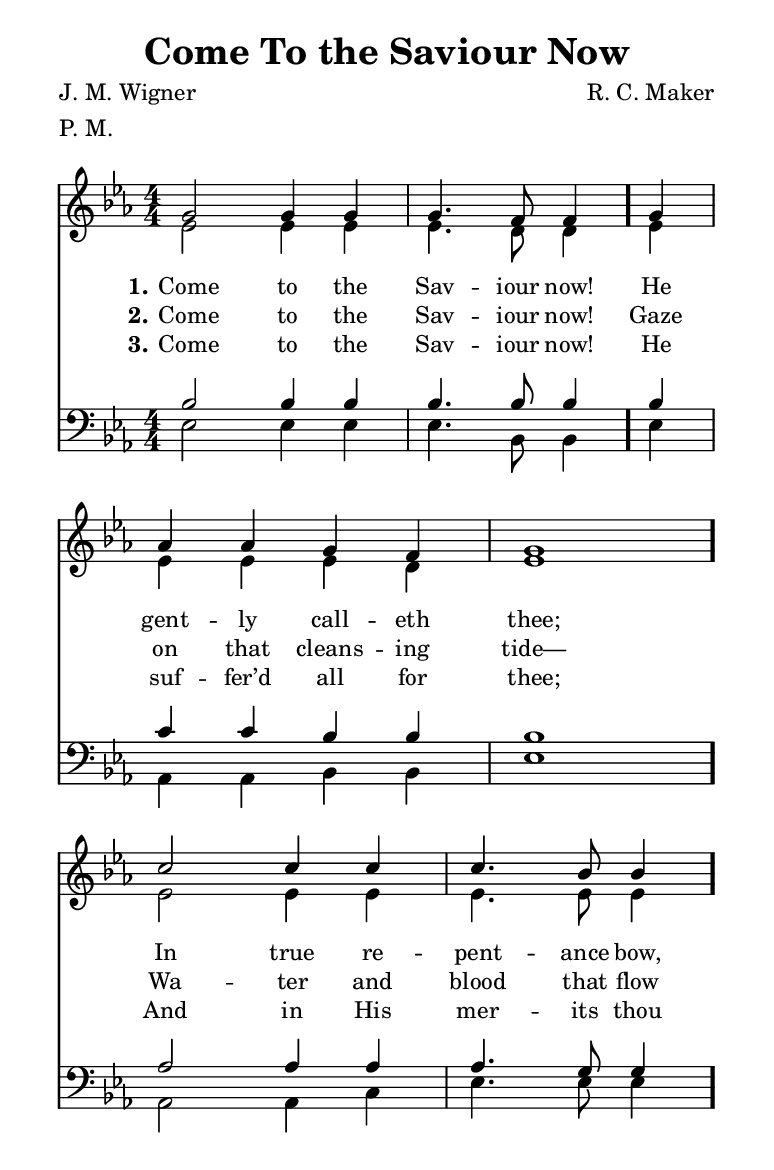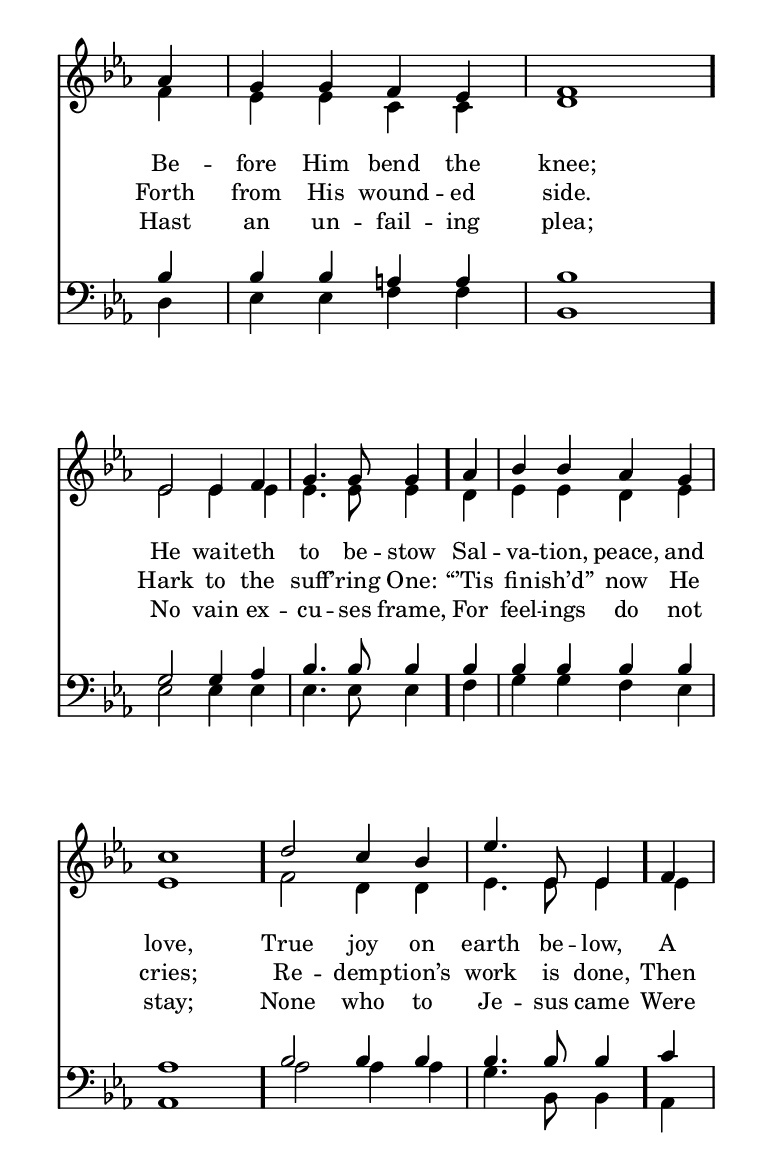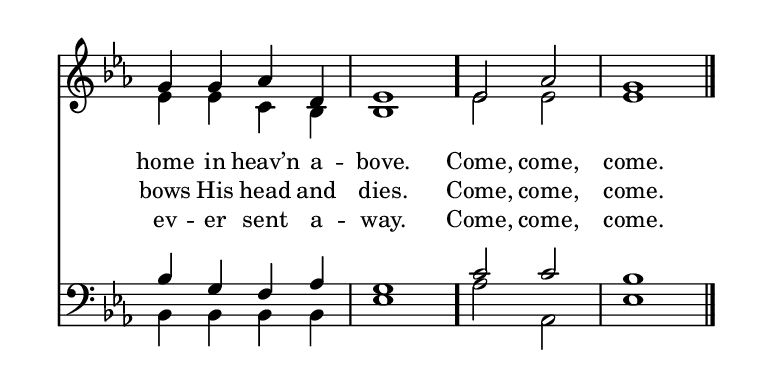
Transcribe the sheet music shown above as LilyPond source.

\include "common/global.ily"
\paper {
  \include "common/paper.ily"
  %ragged-bottom = ##t
  %ragged-last-bottom = ##t
  %systems-per-page = ##f
  %page-count = ##f
}

\header{
  hymnnumber = "73"
  title = "Come To the Saviour Now"
  tunename = "Maker"
  meter = "P. M."
  poet = "J. M. Wigner"
  composer = "R. C. Maker"
  %copyright = ""
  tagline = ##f
}

% for fermata in MIDI
ta = { \tempo 4=104 }
tb = { \tempo 4=52  }

patternAA = { c2 c4 c4 | c4. c8 c4 }
patternBA = { c4 | c4 c4 c4 c4 | c1 }
patternCA = { c4 | c4 c4 c4 c4 | c1 }
patternDA = { c2 c2 | c1 }

global = {
  \include "common/overrides.ily"
  \override Staff.TimeSignature.style = #'numbered
  \time 4/4
  \override Score.MetronomeMark.transparent = ##t % hide all fermata changes too
  \ta
  \key ees \major
  %\partial 4
  \autoBeamOff
}

notesSoprano = {
\global
\relative c'' {

  \changePitch \patternAA { g g g | g f f }
  \changePitch \patternBA { g | aes aes g f | g }
  \changePitch \patternAA { c c c | c bes bes }
  \changePitch \patternBA { aes | g g f ees | f }

  \changePitch \patternAA { ees ees f | g g g }
  \changePitch \patternCA { aes | bes bes aes g | c }
  \changePitch \patternAA { d c bes | ees ees, ees }
  \changePitch \patternCA { f | g g aes d, | ees }
  \changePitch \patternDA { ees aes | g }

  \bar "|."

}
}

notesAlto = {
\global
\relative e' {

  \changePitch \patternAA { ees ees ees | ees d d }
  \changePitch \patternBA { ees | ees ees ees d | ees }
  \changePitch \patternAA { ees ees ees | ees ees ees }
  \changePitch \patternBA { f | ees ees c c | d }

  \changePitch \patternAA { ees ees ees | ees ees ees }
  \changePitch \patternCA { d | ees ees d ees | ees }
  \changePitch \patternAA { f d d | ees ees ees }
  \changePitch \patternCA { ees | ees ees c bes | bes }
  \changePitch \patternDA { ees ees | ees }

}
}

notesTenor = {
\global
\relative a {

  \changePitch \patternAA { bes bes bes | bes bes bes }
  \changePitch \patternBA { bes | c c bes bes | bes }
  \changePitch \patternAA { aes aes aes | aes g g }
  \changePitch \patternBA { bes | bes bes a a | bes }

  \changePitch \patternAA { g g aes | bes bes bes }
  \changePitch \patternCA { bes | bes bes bes bes | aes }
  \changePitch \patternAA { bes bes bes | bes bes bes }
  \changePitch \patternCA { c | bes g f aes | g }
  \changePitch \patternDA { c c | bes }

}
}

notesBass = {
\global
\relative f {

  \changePitch \patternAA { ees ees ees | ees bes bes }
  \changePitch \patternBA { ees | aes, aes bes bes | ees }
  \changePitch \patternAA { aes, aes c | ees ees ees }
  \changePitch \patternBA { d | ees ees f f | bes, }

  \changePitch \patternAA { ees ees ees | ees ees ees }
  \changePitch \patternCA { f | g g f ees | aes, }
  \changePitch \patternAA { aes' aes aes | g bes, bes }
  \changePitch \patternCA { aes | bes bes bes bes | ees }
  \changePitch \patternDA { aes aes, | ees' }

}
}

wordsA = \lyricmode {
\set stanza = "1."

Come to the Sav -- iour now! \bar "."
He gent -- ly call -- eth thee; \bar "." \break
In true re -- pent -- ance bow, \bar "."
Be -- fore Him bend the knee; \bar "." \break
He wait -- eth to be -- stow \bar "."
Sal -- va -- tion, peace, and love, \bar "."
True joy on earth be -- low, \bar "."
A home in heav’n a -- bove. \bar "."
Come, come, come. \bar "."

}

wordsB = \lyricmode {
\set stanza = "2."

Come to the Sav -- iour now!
Gaze on that cleans -- ing tide—
Wa -- ter and blood that flow
Forth from His wound -- ed side.
Hark to the suff -- ’ring One:
“’Tis fin -- ish’d” now He cries;
Re -- demp -- tion’s work is done,
Then bows His head and dies.
Come, come, come.

}

wordsC = \lyricmode {
\set stanza = "3."

Come to the Sav -- iour now!
He suf -- fer’d all for thee;
And in His mer -- its thou
Hast an un -- fail -- ing plea;
No vain ex -- cu -- ses frame,
For feel -- ings do not stay;
None who to Je -- sus came
Were ev -- er sent a -- way.
Come, come, come.

}

\score {
  \context ChoirStaff <<
    \context Staff = upper <<
      \set ChoirStaff.systemStartDelimiter = #'SystemStartBar
      \context Voice  = sopranos { \voiceOne << \notesSoprano >> }
      \context Voice  = altos { \voiceTwo << \notesAlto >> }
      \context Lyrics = one   \lyricsto sopranos \wordsA
      \context Lyrics = two   \lyricsto sopranos \wordsB
      \context Lyrics = three \lyricsto sopranos \wordsC
    >>
    \context Staff = men <<
      \clef bass
      \context Voice  = tenors { \voiceOne << \notesTenor >> }
      \context Voice  = basses { \voiceTwo << \notesBass >> }
    >>
  >>
  \layout {
    \include "common/layout.ily"
  }
  \midi{
    \include "common/midi.ily"
  }
}

\version "2.19.49"  % necessary for upgrading to future LilyPond versions.

% vi:set et ts=2 sw=2 ai nocindent syntax=lilypond:
